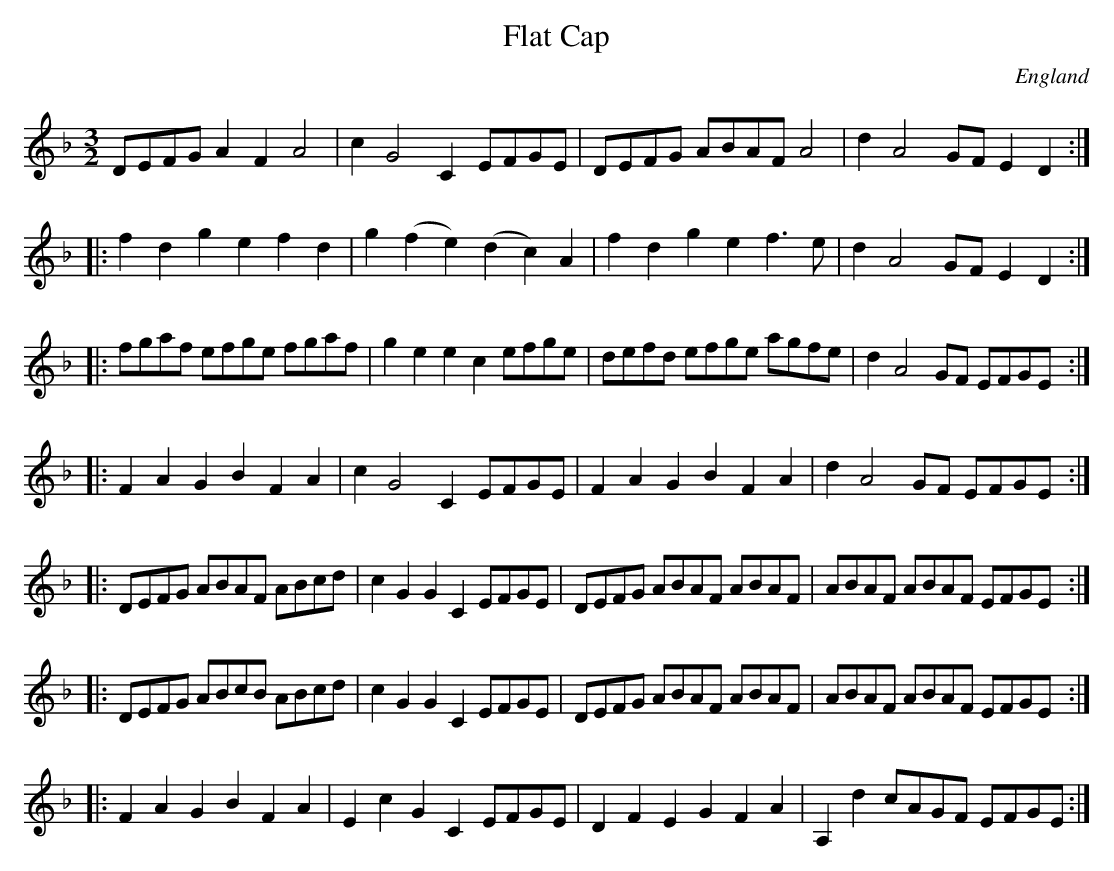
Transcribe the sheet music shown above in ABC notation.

X:1
T:Flat Cap
M:3/2
O:England
K:D minor
DEFG A2F2 A4| c2G4C2 EFGE| DEFG ABAF A4| d2A4GF E2D2::
f2d2 g2e2 f2d2| g2(f2 e2)(d2 c2)A2| f2d2 g2e2 f3e| d2A4GF E2D2::
fgaf efge fgaf| g2e2 e2c2 efge| defd efge agfe| d2A4GF EFGE::
F2A2 G2B2 F2A2| c2G4C2 EFGE| F2A2 G2B2 F2A2| d2A4GF EFGE::
DEFG ABAF ABcd| c2G2 G2C2 EFGE| DEFG ABAF ABAF| ABAF ABAF EFGE::
DEFG ABcB ABcd| c2G2 G2C2 EFGE| DEFG ABAF ABAF| ABAF ABAF EFGE::
F2A2 G2B2 F2A2| E2c2 G2C2 EFGE| D2F2 E2G2 F2A2| A,2d2 cAGF EFGE:|
